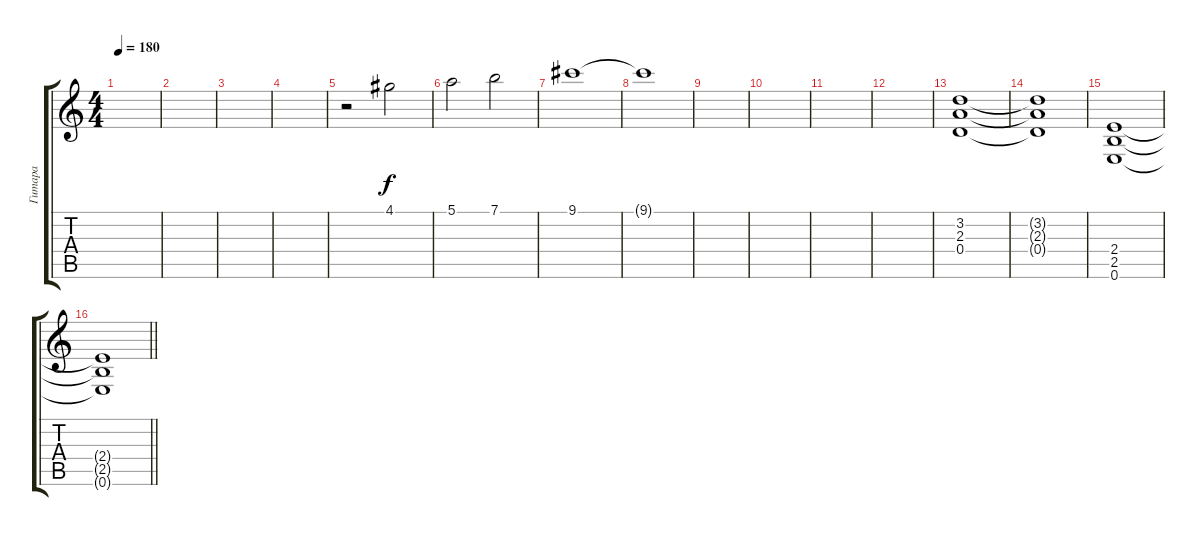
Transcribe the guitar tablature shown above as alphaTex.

\track ("Гитара" "Гитара") {instrument overdrivenguitar}
\staff {score tabs}
\tuning (E4 B3 G3 D3 A2 E2) {hide}
\ts (4 4)
\tempo 180
\clef g2
\ks c
|
|
|
|
r.2 4.1.2 |
5.1.2 7.1.2 |
9.1.1 |
9.1{t}.1 |
|
|
|
|
(3.2 2.3 0.4).1 |
(3.2{t} 2.3{t} 0.4{t}).1 |
(2.4 2.5 0.6).1 |
\barLineRight lightlight
(2.4{t} 2.5{t} 0.6{t}).1
